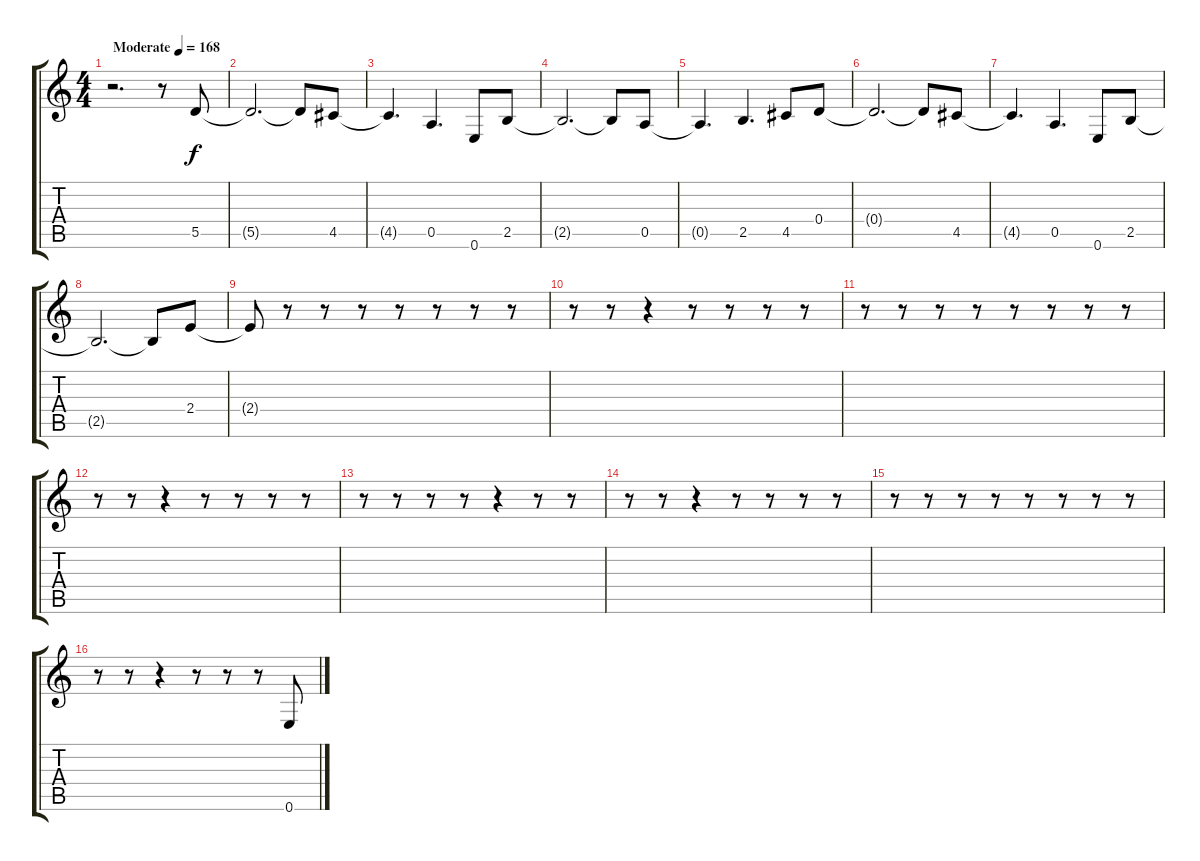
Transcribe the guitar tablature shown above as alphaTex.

\track "" {instrument electricbassfinger}
\staff {score tabs}
\tuning (E4 B3 G3 D3 A2 E2) {hide}
\ts (4 4)
\tempo (168 "Moderate")
\clef g2
\ks c
r.2{d dy f instrument electricbassfinger} r.8 5.5.8 |
5.5{t}.2{d} 5.5{t}.8 4.5.8 |
4.5{t}.4{d} 0.5.4{d} 0.6.8 2.5.8 |
2.5{t}.2{d} 2.5{t}.8 0.5.8 |
0.5{t}.4{d} 2.5.4{d} 4.5.8 0.4.8 |
0.4{t}.2{d} 0.4{t}.8 4.5.8 |
4.5{t}.4{d} 0.5.4{d} 0.6.8 2.5.8 |
2.5{t}.2{d} 2.5{t}.8 2.4.8 |
2.4{t}.8 r.8 r.8 r.8 r.8 r.8 r.8 r.8 |
r.8 r.8 r.4 r.8 r.8 r.8 r.8 |
r.8 r.8 r.8 r.8 r.8 r.8 r.8 r.8 |
r.8 r.8 r.4 r.8 r.8 r.8 r.8 |
r.8 r.8 r.8 r.8 r.4 r.8 r.8 |
r.8 r.8 r.4 r.8 r.8 r.8 r.8 |
r.8 r.8 r.8 r.8 r.8 r.8 r.8 r.8 |
r.8 r.8 r.4 r.8 r.8 r.8 0.6.8
